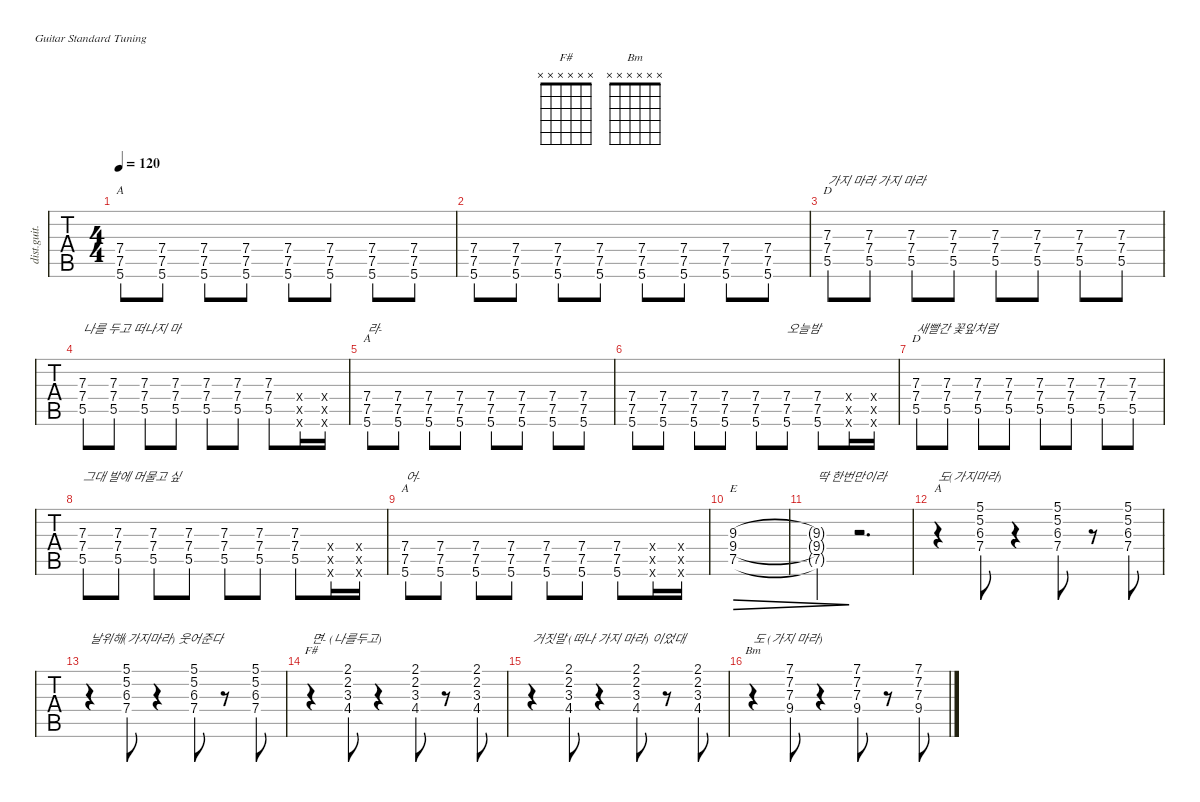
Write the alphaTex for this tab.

\defaultSystemsLayout 4
\hideDynamics
\bracketExtendMode nobrackets
\track ("Distortion Guitar" "dist.guit.") {instrument distortionguitar}
\staff {tabs}
\tuning (E4 B3 G3 D3 A2 E2)
\chord ("A" x 2 2 2 0 x) {showdiagram false showfingering false barre (2 2)}
\chord ("D" 2 3 2 0 x x) {showdiagram false showfingering false barre 2}
\chord ("E" 0 0 1 2 2 0) {showdiagram false showfingering false}
\chord ("A" x x x x x 5) {showdiagram false showfingering false}
\chord ("F#" x x x x x x)
\chord ("Bm" x x x x x x)
\ts (4 4)
\tempo 120
\clef g2
\ks c
(7.4 7.5 5.6).8{ch "A" dy mf} (7.4 7.5 5.6).8 (7.4 7.5 5.6).8 (7.4 7.5 5.6).8 (7.4 7.5 5.6).8 (7.4 7.5 5.6).8 (7.4 7.5 5.6).8 (7.4 7.5 5.6).8 |
(7.4 7.5 5.6).8 (7.4 7.5 5.6).8 (7.4 7.5 5.6).8 (7.4 7.5 5.6).8 (7.4 7.5 5.6).8 (7.4 7.5 5.6).8 (7.4 7.5 5.6).8 (7.4 7.5 5.6).8 |
(7.4 7.3 5.5).8{ch "D" txt "가지 마라 가지 마라"} (7.4 7.3 5.5).8 (7.4 7.3 5.5).8 (7.4 7.3 5.5).8 (7.4 7.3 5.5).8 (7.4 7.3 5.5).8 (7.4 7.3 5.5).8 (7.4 7.3 5.5).8 |
(7.4 7.3 5.5).8{txt "나를 두고 떠나지 마"} (7.4 7.3 5.5).8 (7.4 7.3 5.5).8 (7.4 7.3 5.5).8 (7.4 7.3 5.5).8 (7.4 7.3 5.5).8 (7.3 7.4 5.5).8 (0.6{x} 0.4{x} 0.5{x}).16 (0.6{x} 0.5{x} 0.4{x}).16 |
(7.4 7.5 5.6).8{ch "A" txt "라-"} (7.4 7.5 5.6).8 (7.4 7.5 5.6).8 (7.4 7.5 5.6).8 (7.4 7.5 5.6).8 (7.4 7.5 5.6).8 (7.4 7.5 5.6).8 (7.4 7.5 5.6).8 |
(7.4 7.5 5.6).8 (7.4 7.5 5.6).8 (7.4 7.5 5.6).8 (7.4 7.5 5.6).8 (7.4 7.5 5.6).8 (7.4 7.5 5.6).8{txt "오늘밤"} (7.4 7.5 5.6).8 (0.4{x} 0.5{x} 0.6{x}).16 (0.4{x} 0.5{x} 0.6{x}).16 |
(7.4 7.3 5.5).8{ch "D" txt "새빨간 꽃잎처럼"} (7.4 7.3 5.5).8 (7.4 7.3 5.5).8 (7.4 7.3 5.5).8 (7.4 7.3 5.5).8 (7.4 7.3 5.5).8 (7.4 7.3 5.5).8 (7.4 7.3 5.5).8 |
(7.4 7.3 5.5).8{txt "그대 발에 머물고 싶"} (7.4 7.3 5.5).8 (7.4 7.3 5.5).8 (7.4 7.3 5.5).8 (7.4 7.3 5.5).8 (7.4 7.3 5.5).8 (7.3 7.4 5.5).8 (0.6{x} 0.4{x} 0.5{x}).16 (0.6{x} 0.5{x} 0.4{x}).16 |
(7.4 7.5 5.6).8{ch "A" txt "어-"} (7.4 7.5 5.6).8 (7.4 7.5 5.6).8 (7.4 7.5 5.6).8 (7.4 7.5 5.6).8 (7.4 7.5 5.6).8 (7.4 7.5 5.6).8 (0.4{x} 0.5{x} 0.6{x}).16 (0.4{x} 0.5{x} 0.6{x}).16 |
(9.3 9.4 7.5).1{ch "E" dec} |
(9.3{t} 9.4{t} 7.5{t}).4{txt "딱 한번만이라" dec} r.2{d} |
r.4{ch "A" txt "도(가지마라)" instrument distortionguitar} (5.2 5.1 7.4 6.3{acc #}).8 r.4 (7.4 6.3{acc #} 5.2 5.1).8 r.8 (7.4 6.3{acc #} 5.2 5.1).8 |
r.4{txt "날위해(가지마라) 웃어준다"} (5.2 5.1 7.4 6.3{acc #}).8 r.4 (7.4 6.3{acc #} 5.2 5.1).8 r.8 (7.4 6.3{acc #} 5.2 5.1).8 |
r.4{ch "F#" txt "면- (나를두고)"} (2.2{acc #} 2.1{acc #} 4.4{acc #} 3.3{acc #}).8 r.4 (4.4{acc #} 3.3{acc #} 2.2{acc #} 2.1{acc #}).8 r.8 (4.4{acc #} 3.3{acc #} 2.2{acc #} 2.1{acc #}).8 |
r.4{txt "거짓말 (떠나 가지 마라) 이었대"} (2.2{acc #} 2.1{acc #} 4.4{acc #} 3.3{acc #}).8 r.4 (4.4{acc #} 3.3{acc #} 2.2{acc #} 2.1{acc #}).8 r.8 (4.4{acc #} 3.3{acc #} 2.2{acc #} 2.1{acc #}).8 |
r.4{ch "Bm" txt "도 (가지 마라)"} (7.2{acc #} 7.1 9.4 7.3).8 r.4 (9.4 7.3 7.2{acc #} 7.1).8 r.8 (9.4 7.3 7.2{acc #} 7.1).8
